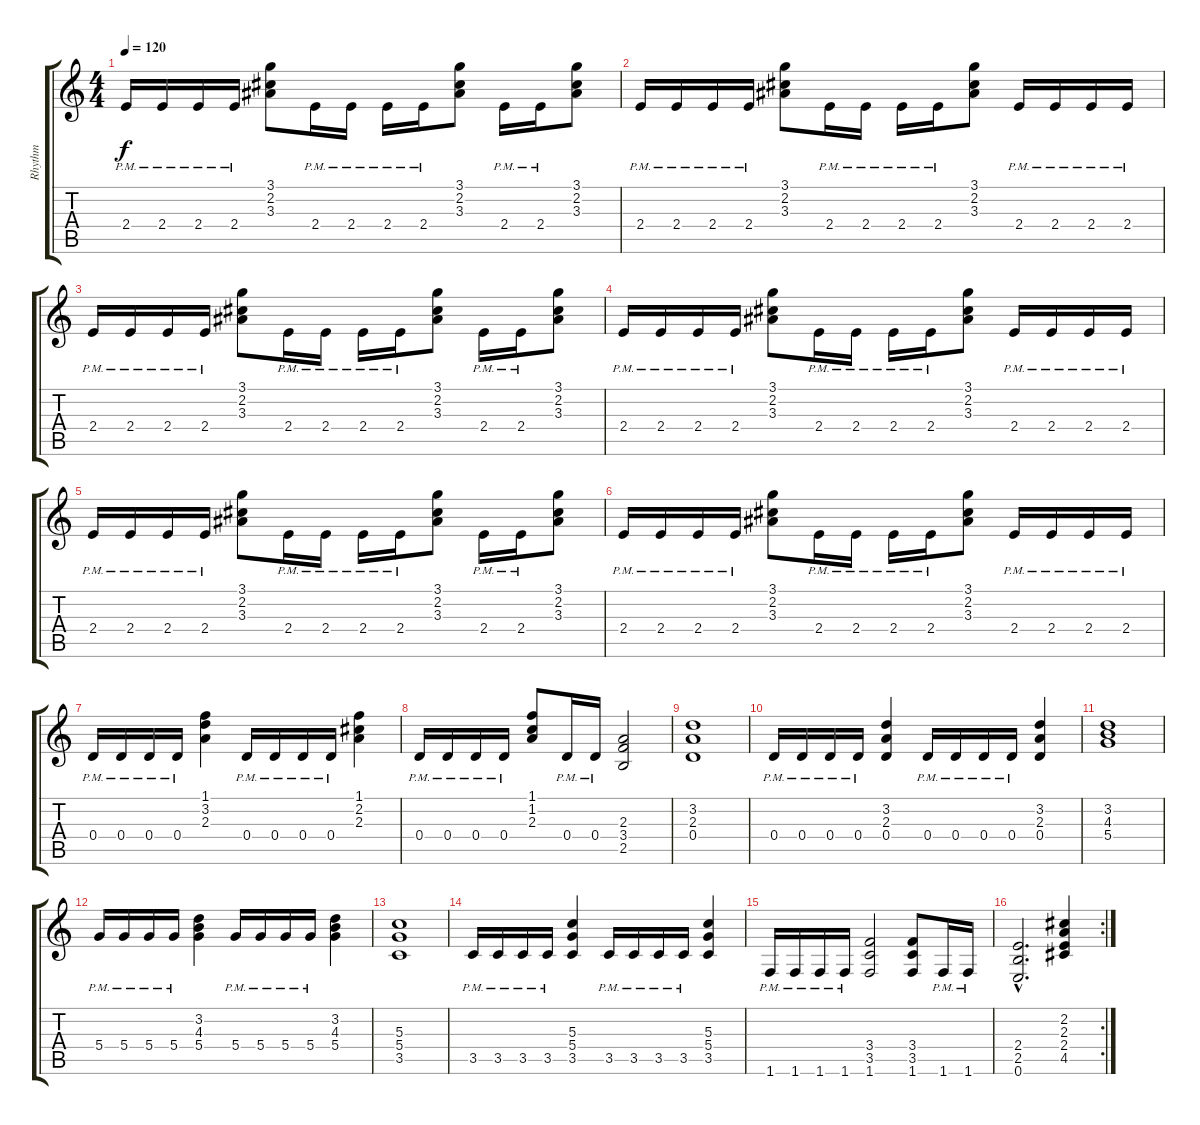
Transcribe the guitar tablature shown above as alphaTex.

\track ("Rhythm" "Rhythm") {instrument distortionguitar}
\staff {score tabs}
\tuning (E4 B3 G3 D3 A2 E2) {hide}
\ts (4 4)
\tempo 120
\clef g2
\ks c
2.4{pm}.16{dy f} 2.4{pm}.16 2.4{pm}.16 2.4{pm}.16 (3.1 2.2 3.3).8 2.4{pm}.16 2.4{pm}.16 2.4{pm}.16 2.4{pm}.16 (3.1 2.2 3.3).8 2.4{pm}.16 2.4{pm}.16 (3.1 2.2 3.3).8 |
2.4{pm}.16 2.4{pm}.16 2.4{pm}.16 2.4{pm}.16 (3.1 2.2 3.3).8 2.4{pm}.16 2.4{pm}.16 2.4{pm}.16 2.4{pm}.16 (3.1 2.2 3.3).8 2.4{pm}.16 2.4{pm}.16 2.4{pm}.16 2.4{pm}.16 |
2.4{pm}.16 2.4{pm}.16 2.4{pm}.16 2.4{pm}.16 (3.1 2.2 3.3).8 2.4{pm}.16 2.4{pm}.16 2.4{pm}.16 2.4{pm}.16 (3.1 2.2 3.3).8 2.4{pm}.16 2.4{pm}.16 (3.1 2.2 3.3).8 |
2.4{pm}.16 2.4{pm}.16 2.4{pm}.16 2.4{pm}.16 (3.1 2.2 3.3).8 2.4{pm}.16 2.4{pm}.16 2.4{pm}.16 2.4{pm}.16 (3.1 2.2 3.3).8 2.4{pm}.16 2.4{pm}.16 2.4{pm}.16 2.4{pm}.16 |
2.4{pm}.16 2.4{pm}.16 2.4{pm}.16 2.4{pm}.16 (3.1 2.2 3.3).8 2.4{pm}.16 2.4{pm}.16 2.4{pm}.16 2.4{pm}.16 (3.1 2.2 3.3).8 2.4{pm}.16 2.4{pm}.16 (3.1 2.2 3.3).8 |
2.4{pm}.16 2.4{pm}.16 2.4{pm}.16 2.4{pm}.16 (3.1 2.2 3.3).8 2.4{pm}.16 2.4{pm}.16 2.4{pm}.16 2.4{pm}.16 (3.1 2.2 3.3).8 2.4{pm}.16 2.4{pm}.16 2.4{pm}.16 2.4{pm}.16 |
0.4{pm}.16 0.4{pm}.16 0.4{pm}.16 0.4{pm}.16 (1.1 3.2 2.3).4 0.4{pm}.16 0.4{pm}.16 0.4{pm}.16 0.4{pm}.16 (1.1 2.2 2.3).4 |
0.4{pm}.16 0.4{pm}.16 0.4{pm}.16 0.4{pm}.16 (1.1 1.2 2.3).8 0.4{pm}.16 0.4{pm}.16 (2.3 3.4 2.5).2 |
(3.2 2.3 0.4).1 |
0.4{pm}.16 0.4{pm}.16 0.4{pm}.16 0.4{pm}.16 (3.2 2.3 0.4).4 0.4{pm}.16 0.4{pm}.16 0.4{pm}.16 0.4{pm}.16 (3.2 2.3 0.4).4 |
(3.2 4.3 5.4).1 |
5.4{pm}.16 5.4{pm}.16 5.4{pm}.16 5.4{pm}.16 (3.2 4.3 5.4).4 5.4{pm}.16 5.4{pm}.16 5.4{pm}.16 5.4{pm}.16 (3.2 4.3 5.4).4 |
(5.3 5.4 3.5).1 |
3.5{pm}.16 3.5{pm}.16 3.5{pm}.16 3.5{pm}.16 (5.3 5.4 3.5).4 3.5{pm}.16 3.5{pm}.16 3.5{pm}.16 3.5{pm}.16 (5.3 5.4 3.5).4 |
1.6{pm}.16 1.6{pm}.16 1.6{pm}.16 1.6{pm}.16 (3.4 3.5 1.6).2 (3.4 3.5 1.6).8 1.6{pm}.16 1.6{pm}.16 |
\rc 2
(2.4{hac} 2.5{hac} 0.6{hac}).2{d} (2.2 2.3 2.4 4.5).4
